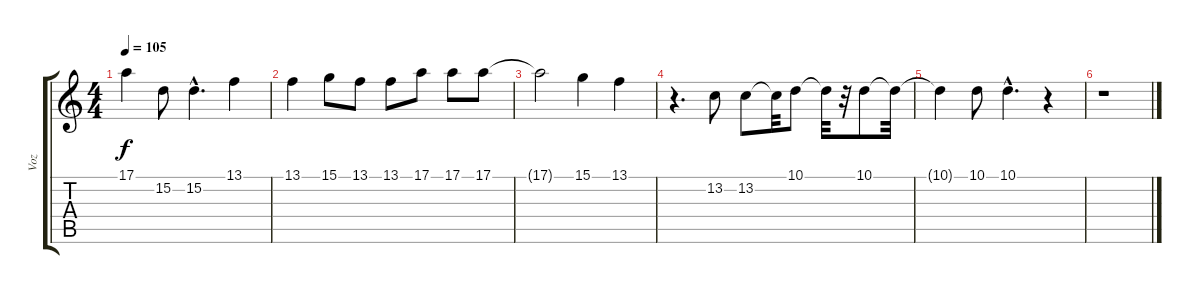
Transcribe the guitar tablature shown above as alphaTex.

\track ("Voz" "Voz") {instrument sopranosax}
\staff {score tabs}
\tuning (E4 B3 G3 D3 A2 E2) {hide}
\ts (4 4)
\tempo 105
\clef g2
\ks c
17.1.4{dy f} 15.2.8 15.2{hac}.4{d} 13.1.4 |
13.1.4 15.1.8 13.1.8 13.1.8 17.1.8 17.1.8 17.1.8 |
17.1{t}.2 15.1.4 13.1.4 |
r.4{d} 13.2.8 13.2.8 13.2{t}.32 10.1.8 10.1{t}.32 r.32 10.1.8 10.1{t}.32 |
10.1{t}.4 10.1.8 10.1{hac}.4{d} r.4 |
r.1
